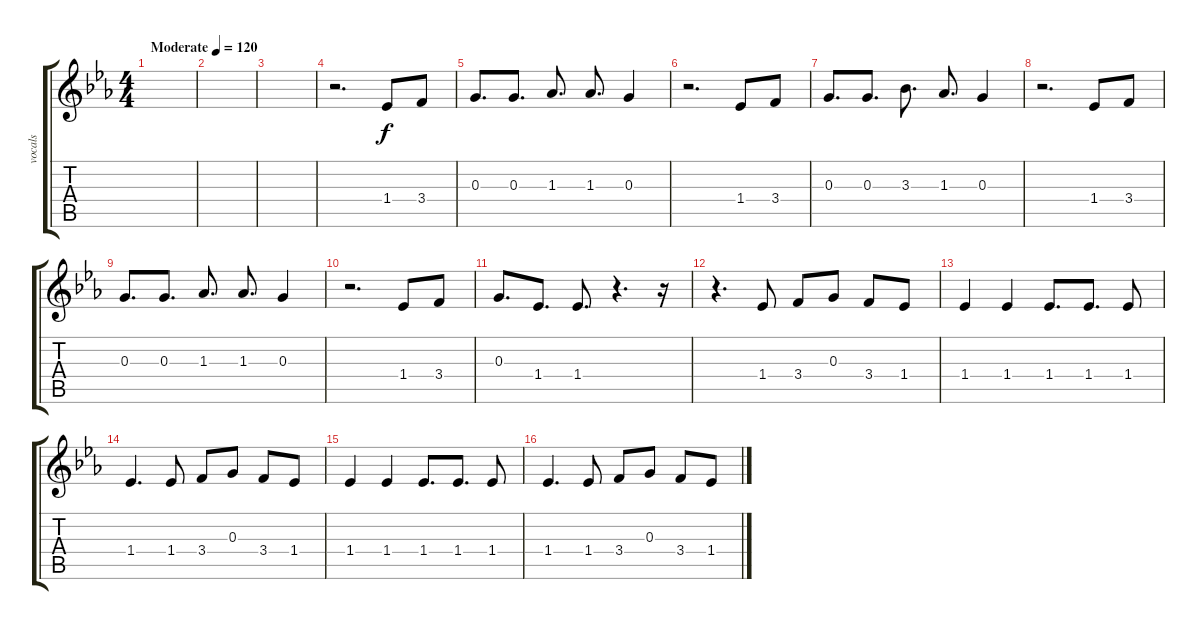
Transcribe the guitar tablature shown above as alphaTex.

\track ("vocals" "vocals") {instrument overdrivenguitar}
\staff {score tabs}
\tuning (E4 B3 G3 D3 A2 E2) {hide}
\ts (4 4)
\tempo (120 "Moderate")
\clef g2
\ks cminor
|
|
|
r.2{d} 1.4.8 3.4.8 |
0.3.8{d} 0.3.8{d} 1.3.8{d} 1.3.8{d} 0.3.4 |
r.2{d} 1.4.8 3.4.8 |
0.3.8{d} 0.3.8{d} 3.3.8{d} 1.3.8{d} 0.3.4 |
r.2{d} 1.4.8 3.4.8 |
0.3.8{d} 0.3.8{d} 1.3.8{d} 1.3.8{d} 0.3.4 |
r.2{d} 1.4.8 3.4.8 |
0.3.8{d} 1.4.8{d} 1.4.8{d} r.4{d} r.16 |
r.4{d} 1.4.8 3.4.8 0.3.8 3.4.8 1.4.8 |
1.4.4 1.4.4 1.4.8{d} 1.4.8{d} 1.4.8 |
1.4.4{d} 1.4.8 3.4.8 0.3.8 3.4.8 1.4.8 |
1.4.4 1.4.4 1.4.8{d} 1.4.8{d} 1.4.8 |
1.4.4{d} 1.4.8 3.4.8 0.3.8 3.4.8 1.4.8
